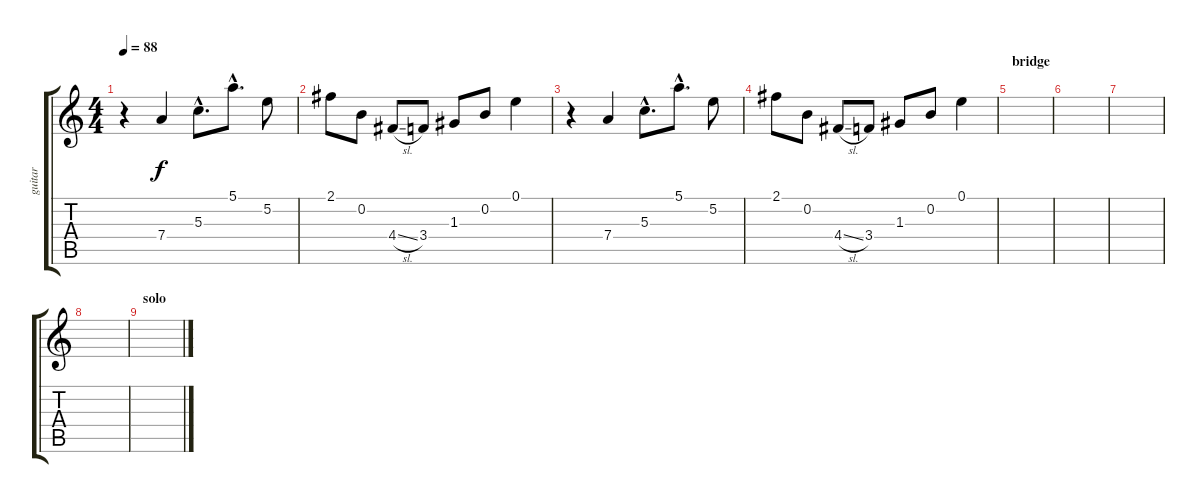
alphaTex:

\track ("guitar" "guitar") {instrument overdrivenguitar}
\staff {score tabs}
\tuning (E4 B3 G3 D3 A2 E2) {hide}
\ts (4 4)
\tempo 88
\clef g2
\ks c
r.4{dy f} 7.4.4 5.3{hac}.8{d} 5.1{hac}.8{d} 5.2.8 |
2.1.8 0.2.8 4.4{sl}.8 3.4.8 1.3.8 0.2.8 0.1.4 |
r.4 7.4.4 5.3{hac}.8{d} 5.1{hac}.8{d} 5.2.8 |
2.1.8 0.2.8 4.4{sl}.8 3.4.8 1.3.8 0.2.8 0.1.4 |
\section ("" "bridge")
|
|
|
|
\section ("" "solo")
